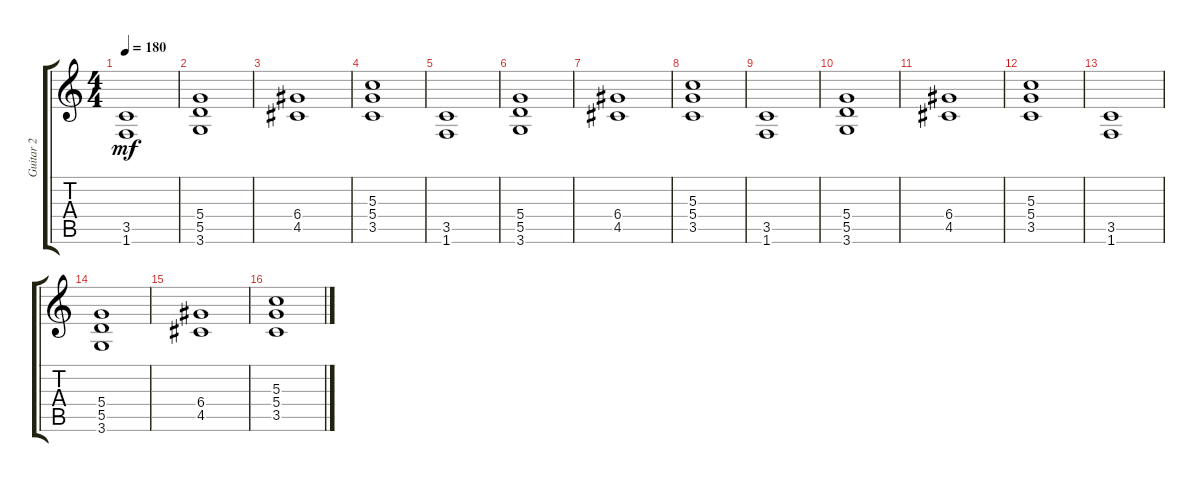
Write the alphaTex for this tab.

\track ("Guitar 2" "Guitar 2") {instrument distortionguitar}
\staff {score tabs}
\tuning (E4 B3 G3 D3 A2 E2) {hide}
\ts (4 4)
\tempo 180
\clef g2
\ks c
(3.5 1.6).1{dy mf} |
(5.4 5.5 3.6).1 |
(6.4 4.5).1 |
(5.3 5.4 3.5).1 |
(3.5 1.6).1 |
(5.4 5.5 3.6).1 |
(6.4 4.5).1 |
(5.3 5.4 3.5).1 |
(3.5 1.6).1 |
(5.4 5.5 3.6).1 |
(6.4 4.5).1 |
(5.3 5.4 3.5).1 |
(3.5 1.6).1 |
(5.4 5.5 3.6).1 |
(6.4 4.5).1 |
(5.3 5.4 3.5).1
